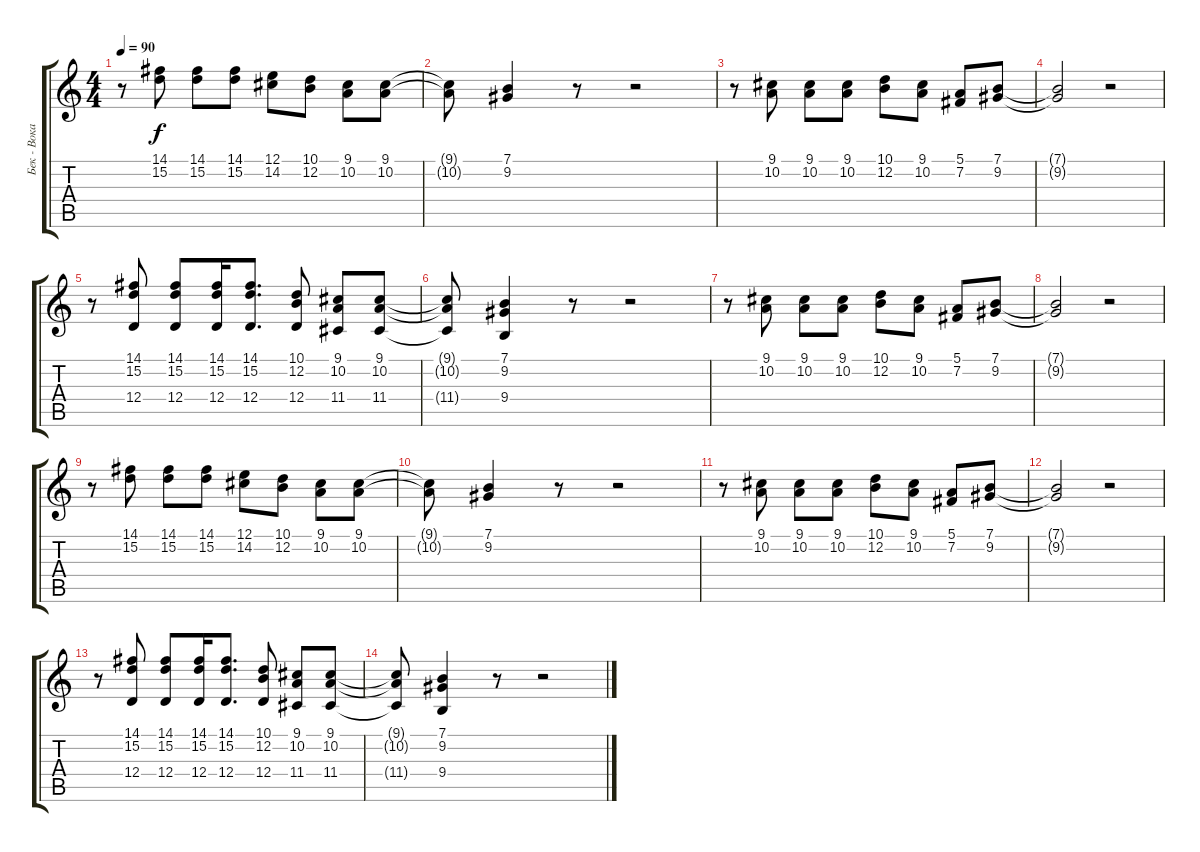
\track ("Бек - Вокал" "Бек - Вока") {instrument choiraahs}
\staff {score tabs}
\tuning (E4 B3 G3 D3 A2 E2) {hide}
\ts (4 4)
\tempo 90
\clef g2
\ks c
r.8{dy f} (14.1 15.2).8 (14.1 15.2).8 (14.1 15.2).8 (12.1 14.2).8 (10.1 12.2).8 (9.1 10.2).8 (9.1 10.2).8 |
(9.1{t} 10.2{t}).8 (7.1 9.2).4 r.8 r.2 |
r.8 (9.1 10.2).8 (9.1 10.2).8 (9.1 10.2).8 (10.1 12.2).8 (9.1 10.2).8 (5.1 7.2).8 (7.1 9.2).8 |
(7.1{t} 9.2{t}).2 r.2 |
r.8 (14.1 15.2 12.4).8 (14.1 15.2 12.4).8 (14.1 15.2 12.4).16 (14.1 15.2 12.4).8{d} (10.1 12.2 12.4).8 (9.1 10.2 11.4).8 (9.1 10.2 11.4).8 |
(9.1{t} 10.2{t} 11.4{t}).8 (7.1 9.2 9.4).4 r.8 r.2 |
r.8 (9.1 10.2).8 (9.1 10.2).8 (9.1 10.2).8 (10.1 12.2).8 (9.1 10.2).8 (5.1 7.2).8 (7.1 9.2).8 |
(7.1{t} 9.2{t}).2 r.2 |
r.8 (14.1 15.2).8 (14.1 15.2).8 (14.1 15.2).8 (12.1 14.2).8 (10.1 12.2).8 (9.1 10.2).8 (9.1 10.2).8 |
(9.1{t} 10.2{t}).8 (7.1 9.2).4 r.8 r.2 |
r.8 (9.1 10.2).8 (9.1 10.2).8 (9.1 10.2).8 (10.1 12.2).8 (9.1 10.2).8 (5.1 7.2).8 (7.1 9.2).8 |
(7.1{t} 9.2{t}).2 r.2 |
r.8 (14.1 15.2 12.4).8 (14.1 15.2 12.4).8 (14.1 15.2 12.4).16 (14.1 15.2 12.4).8{d} (10.1 12.2 12.4).8 (9.1 10.2 11.4).8 (9.1 10.2 11.4).8 |
(9.1{t} 10.2{t} 11.4{t}).8 (7.1 9.2 9.4).4 r.8 r.2
